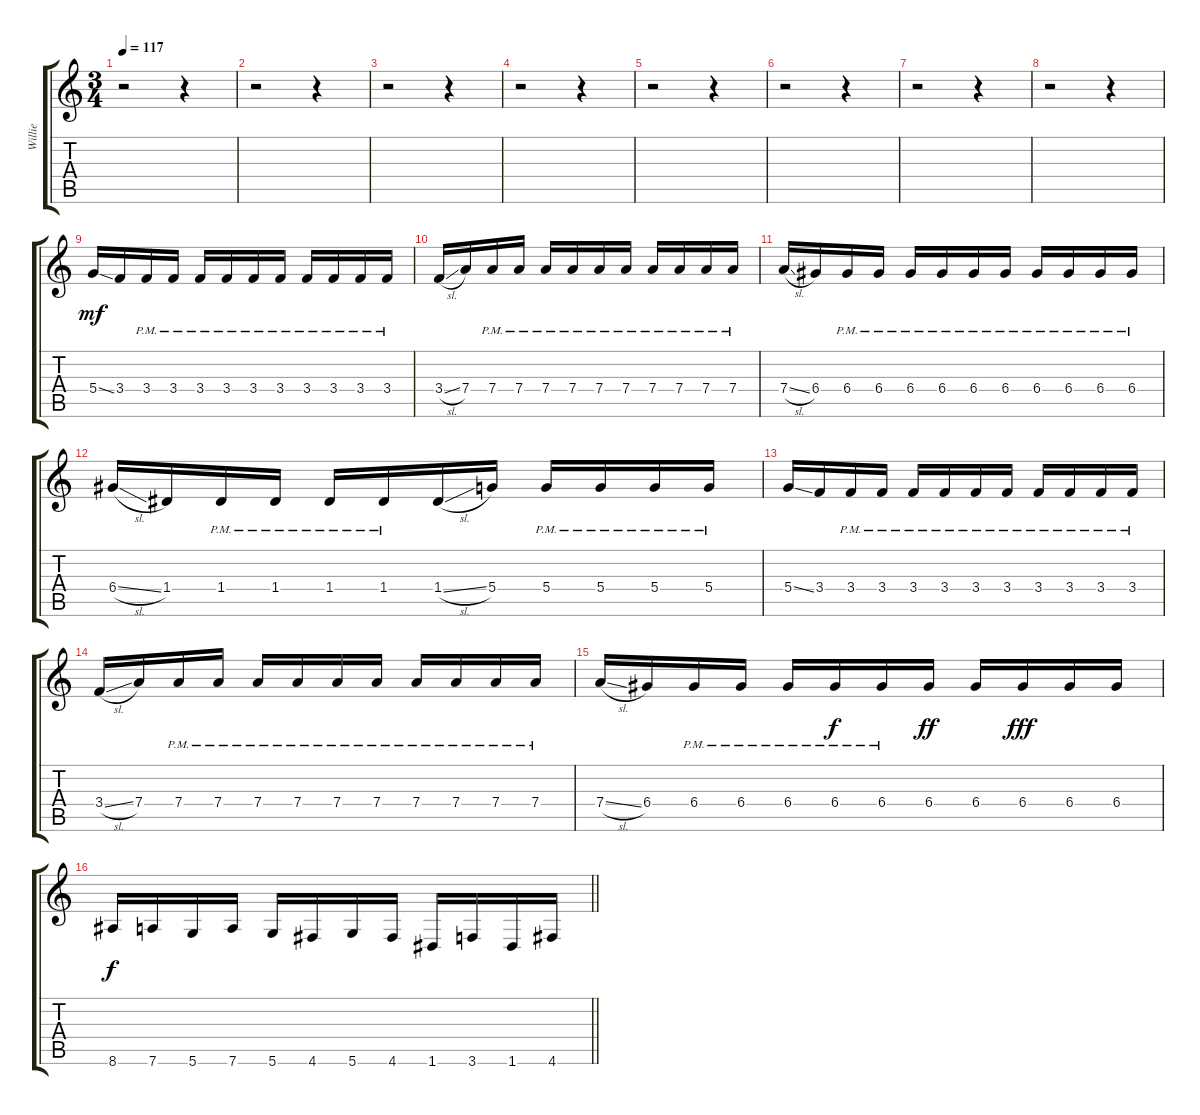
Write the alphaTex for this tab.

\track ("Willie" "Willie") {instrument overdrivenguitar}
\staff {score tabs}
\tuning (E4 B3 G3 D3 A2 D2) {hide}
\ts (3 4)
\tempo 117
\clef g2
\ks c
r.2{dy mf instrument overdrivenguitar} r.4 |
r.2 r.4 |
r.2 r.4 |
r.2 r.4 |
r.2 r.4 |
r.2 r.4 |
r.2 r.4 |
r.2 r.4 |
5.4{ss}.16 3.4.16 3.4{pm}.16 3.4{pm}.16 3.4{pm}.16 3.4{pm}.16 3.4{pm}.16 3.4{pm}.16 3.4{pm}.16 3.4{pm}.16 3.4{pm}.16 3.4{pm}.16 |
3.4{sl}.16 7.4.16 7.4{pm}.16 7.4{pm}.16 7.4{pm}.16 7.4{pm}.16 7.4{pm}.16 7.4{pm}.16 7.4{pm}.16 7.4{pm}.16 7.4{pm}.16 7.4{pm}.16 |
7.4{sl}.16 6.4.16 6.4{pm}.16 6.4{pm}.16 6.4{pm}.16 6.4{pm}.16 6.4{pm}.16 6.4{pm}.16 6.4{pm}.16 6.4{pm}.16 6.4{pm}.16 6.4{pm}.16 |
6.4{sl}.16 1.4.16 1.4{pm}.16 1.4{pm}.16 1.4{pm}.16 1.4{pm}.16 1.4{sl}.16 5.4.16 5.4{pm}.16 5.4{pm}.16 5.4{pm}.16 5.4{pm}.16 |
5.4{ss}.16 3.4.16 3.4{pm}.16 3.4{pm}.16 3.4{pm}.16 3.4{pm}.16 3.4{pm}.16 3.4{pm}.16 3.4{pm}.16 3.4{pm}.16 3.4{pm}.16 3.4{pm}.16 |
3.4{sl}.16 7.4.16 7.4{pm}.16 7.4{pm}.16 7.4{pm}.16 7.4{pm}.16 7.4{pm}.16 7.4{pm}.16 7.4{pm}.16 7.4{pm}.16 7.4{pm}.16 7.4{pm}.16 |
7.4{sl}.16 6.4.16 6.4{pm}.16 6.4{pm}.16 6.4{pm}.16 6.4{pm}.16{dy f} 6.4{pm}.16 6.4.16{dy ff} 6.4.16 6.4.16{dy fff} 6.4.16 6.4.16 |
\barLineRight lightlight
8.6.16{dy f} 7.6.16 5.6.16 7.6.16 5.6.16 4.6.16 5.6.16 4.6.16 1.6.16 3.6.16 1.6.16 4.6.16
